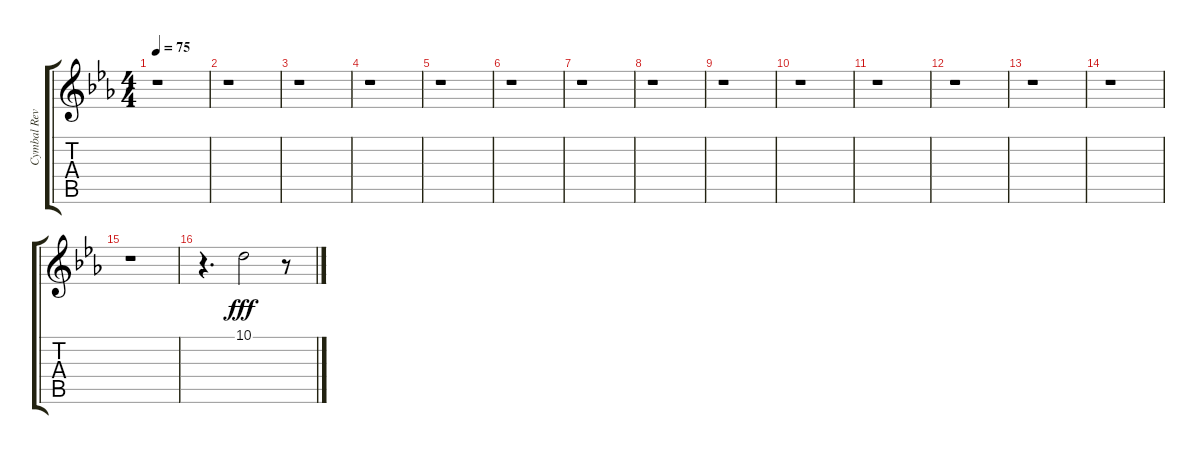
\track ("Cymbal Reverse" "Cymbal Rev") {instrument reversecymbal}
\staff {score tabs}
\tuning (E4 B3 G3 D3 A2 E2) {hide}
\ts (4 4)
\tempo 75
\clef g2
\ks eb
r.1{dy fff} |
r.1 |
r.1 |
r.1 |
r.1 |
r.1 |
r.1 |
r.1 |
r.1 |
r.1 |
r.1 |
r.1 |
r.1 |
r.1 |
r.1 |
r.4{d} 10.1.2 r.8
